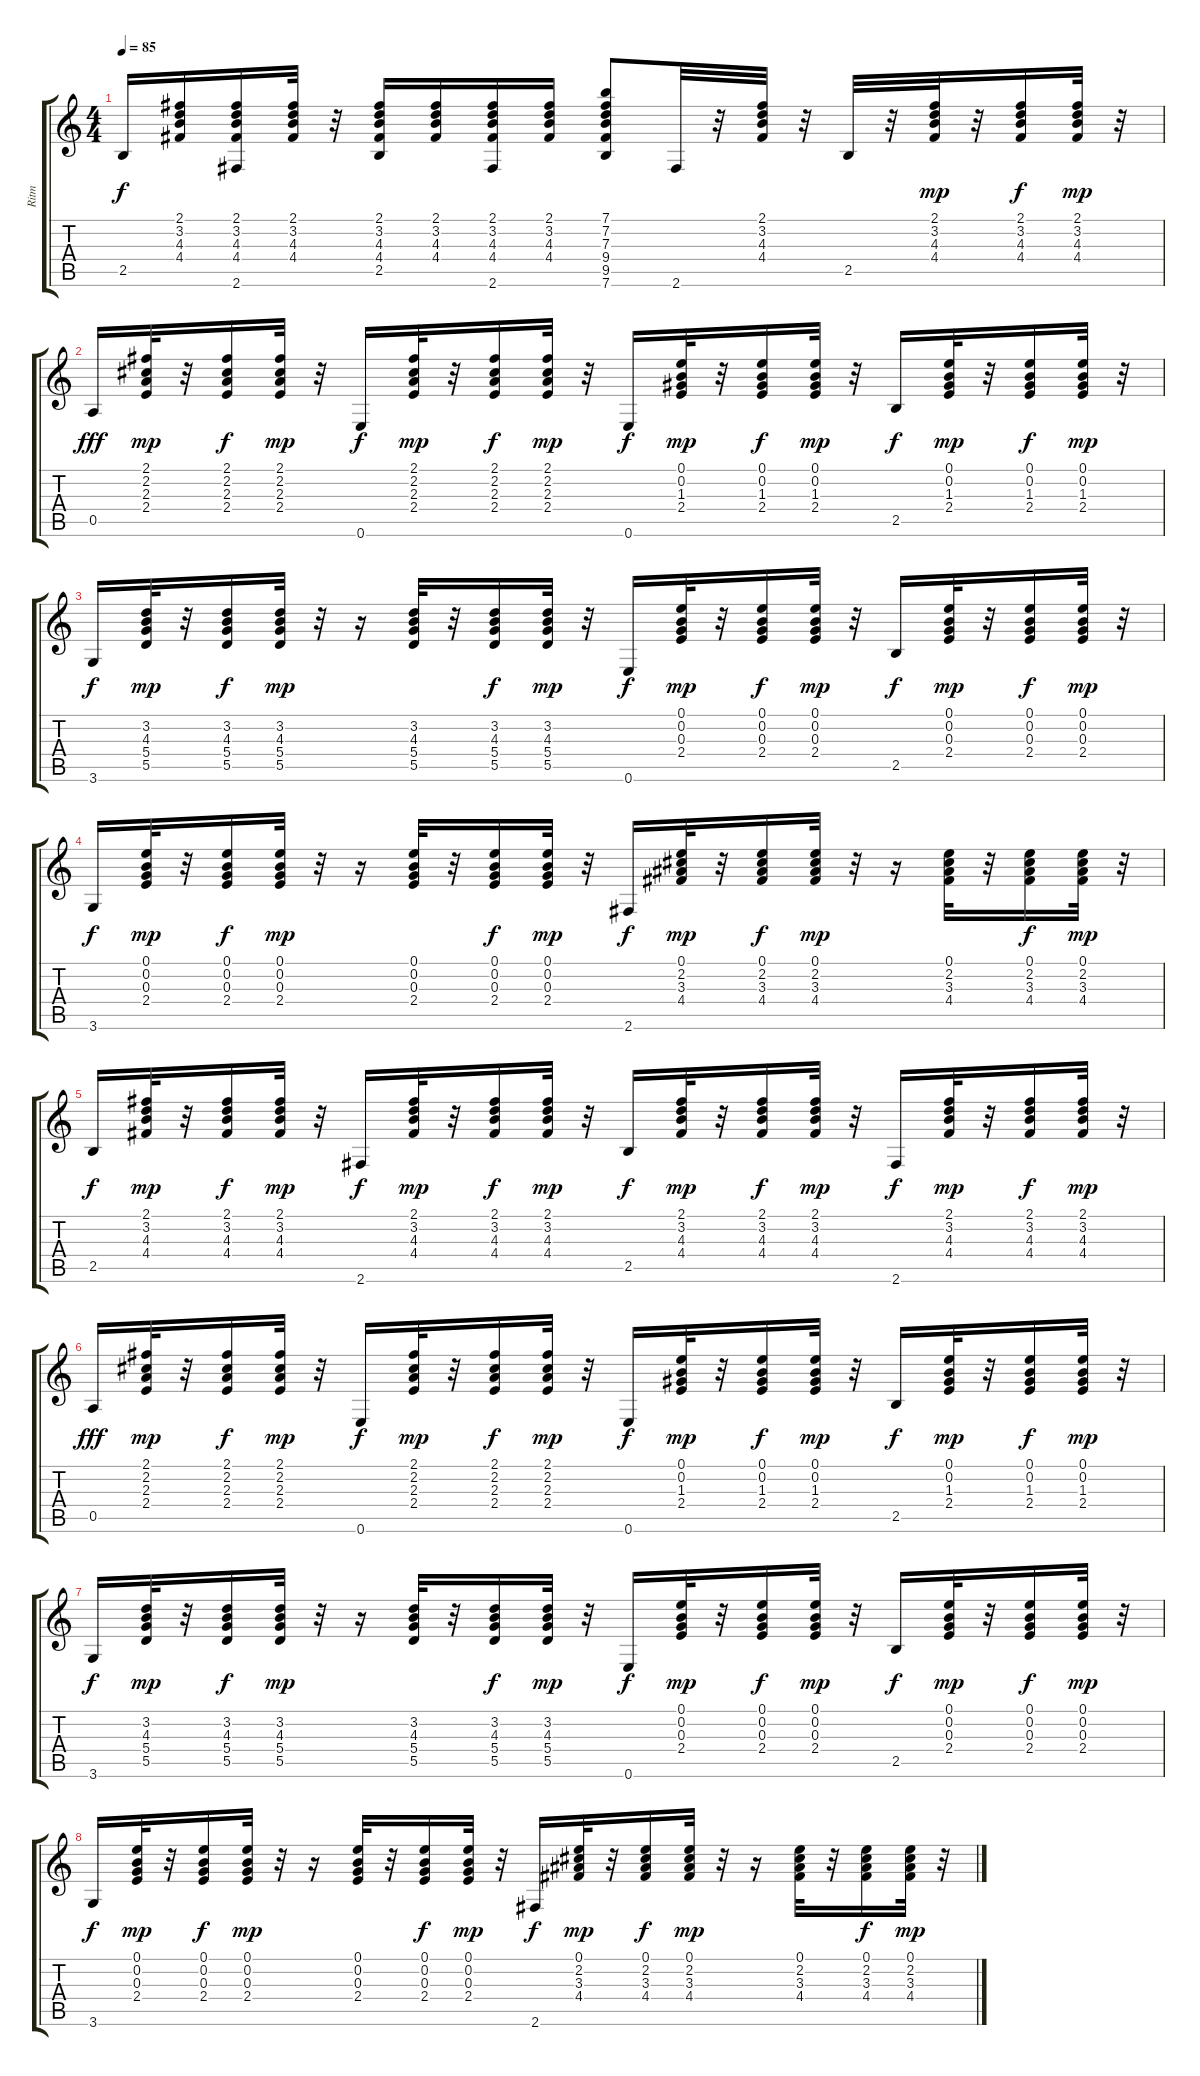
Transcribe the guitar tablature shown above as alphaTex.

\track ("Ritm" "Ritm") {instrument acousticguitarsteel}
\staff {score tabs}
\tuning (E4 B3 G3 D3 A2 E2) {hide}
\ts (4 4)
\tempo 85
\clef g2
\ks c
2.5.16{dy f} (2.1 3.2 4.3 4.4).16 (2.1 3.2 4.3 4.4 2.6).16 (2.1 3.2 4.3 4.4).32 r.32 (2.1 3.2 4.3 4.4 2.5).16 (2.1 3.2 4.3 4.4).16 (2.1 3.2 4.3 4.4 2.6).16 (2.1 3.2 4.3 4.4).16 (7.1 7.2 7.3 9.4 9.5 7.6).8 2.6.32 r.32 (2.1 3.2 4.3 4.4).32 r.32 2.5.32 r.32 (2.1 3.2 4.3 4.4).32{dy mp} r.32 (2.1 3.2 4.3 4.4).16{dy f} (2.1 3.2 4.3 4.4).32{dy mp} r.32 |
0.5.16{dy fff} (2.1 2.2 2.3 2.4).32{dy mp} r.32 (2.1 2.2 2.3 2.4).16{dy f} (2.1 2.2 2.3 2.4).32{dy mp} r.32 0.6.16{dy f} (2.1 2.2 2.3 2.4).32{dy mp} r.32 (2.1 2.2 2.3 2.4).16{dy f} (2.1 2.2 2.3 2.4).32{dy mp} r.32 0.6.16{dy f} (0.1 0.2 1.3 2.4).32{dy mp} r.32 (0.1 0.2 1.3 2.4).16{dy f} (0.1 0.2 1.3 2.4).32{dy mp} r.32 2.5.16{dy f} (0.1 0.2 1.3 2.4).32{dy mp} r.32 (0.1 0.2 1.3 2.4).16{dy f} (0.1 0.2 1.3 2.4).32{dy mp} r.32 |
3.6.16{dy f} (3.2 4.3 5.4 5.5).32{dy mp} r.32 (3.2 4.3 5.4 5.5).16{dy f} (3.2 4.3 5.4 5.5).32{dy mp} r.32 r.16 (3.2 4.3 5.4 5.5).32 r.32 (3.2 4.3 5.4 5.5).16{dy f} (3.2 4.3 5.4 5.5).32{dy mp} r.32 0.6.16{dy f} (0.1 0.2 0.3 2.4).32{dy mp} r.32 (0.1 0.2 0.3 2.4).16{dy f} (0.1 0.2 0.3 2.4).32{dy mp} r.32 2.5.16{dy f} (0.1 0.2 0.3 2.4).32{dy mp} r.32 (0.1 0.2 0.3 2.4).16{dy f} (0.1 0.2 0.3 2.4).32{dy mp} r.32 |
3.6.16{dy f} (0.1 0.2 0.3 2.4).32{dy mp} r.32 (0.1 0.2 0.3 2.4).16{dy f} (0.1 0.2 0.3 2.4).32{dy mp} r.32 r.16 (0.1 0.2 0.3 2.4).32 r.32 (0.1 0.2 0.3 2.4).16{dy f} (0.1 0.2 0.3 2.4).32{dy mp} r.32 2.6.16{dy f} (0.1 2.2 3.3 4.4).32{dy mp} r.32 (0.1 2.2 3.3 4.4).16{dy f} (0.1 2.2 3.3 4.4).32{dy mp} r.32 r.16 (0.1 2.2 3.3 4.4).32 r.32 (0.1 2.2 3.3 4.4).16{dy f} (0.1 2.2 3.3 4.4).32{dy mp} r.32 |
2.5.16{dy f} (2.1 3.2 4.3 4.4).32{dy mp} r.32 (2.1 3.2 4.3 4.4).16{dy f} (2.1 3.2 4.3 4.4).32{dy mp} r.32 2.6.16{dy f} (2.1 3.2 4.3 4.4).32{dy mp} r.32 (2.1 3.2 4.3 4.4).16{dy f} (2.1 3.2 4.3 4.4).32{dy mp} r.32 2.5.16{dy f} (2.1 3.2 4.3 4.4).32{dy mp} r.32 (2.1 3.2 4.3 4.4).16{dy f} (2.1 3.2 4.3 4.4).32{dy mp} r.32 2.6.16{dy f} (2.1 3.2 4.3 4.4).32{dy mp} r.32 (2.1 3.2 4.3 4.4).16{dy f} (2.1 3.2 4.3 4.4).32{dy mp} r.32 |
0.5.16{dy fff} (2.1 2.2 2.3 2.4).32{dy mp} r.32 (2.1 2.2 2.3 2.4).16{dy f} (2.1 2.2 2.3 2.4).32{dy mp} r.32 0.6.16{dy f} (2.1 2.2 2.3 2.4).32{dy mp} r.32 (2.1 2.2 2.3 2.4).16{dy f} (2.1 2.2 2.3 2.4).32{dy mp} r.32 0.6.16{dy f} (0.1 0.2 1.3 2.4).32{dy mp} r.32 (0.1 0.2 1.3 2.4).16{dy f} (0.1 0.2 1.3 2.4).32{dy mp} r.32 2.5.16{dy f} (0.1 0.2 1.3 2.4).32{dy mp} r.32 (0.1 0.2 1.3 2.4).16{dy f} (0.1 0.2 1.3 2.4).32{dy mp} r.32 |
3.6.16{dy f} (3.2 4.3 5.4 5.5).32{dy mp} r.32 (3.2 4.3 5.4 5.5).16{dy f} (3.2 4.3 5.4 5.5).32{dy mp} r.32 r.16 (3.2 4.3 5.4 5.5).32 r.32 (3.2 4.3 5.4 5.5).16{dy f} (3.2 4.3 5.4 5.5).32{dy mp} r.32 0.6.16{dy f} (0.1 0.2 0.3 2.4).32{dy mp} r.32 (0.1 0.2 0.3 2.4).16{dy f} (0.1 0.2 0.3 2.4).32{dy mp} r.32 2.5.16{dy f} (0.1 0.2 0.3 2.4).32{dy mp} r.32 (0.1 0.2 0.3 2.4).16{dy f} (0.1 0.2 0.3 2.4).32{dy mp} r.32 |
3.6.16{dy f} (0.1 0.2 0.3 2.4).32{dy mp} r.32 (0.1 0.2 0.3 2.4).16{dy f} (0.1 0.2 0.3 2.4).32{dy mp} r.32 r.16 (0.1 0.2 0.3 2.4).32 r.32 (0.1 0.2 0.3 2.4).16{dy f} (0.1 0.2 0.3 2.4).32{dy mp} r.32 2.6.16{dy f} (0.1 2.2 3.3 4.4).32{dy mp} r.32 (0.1 2.2 3.3 4.4).16{dy f} (0.1 2.2 3.3 4.4).32{dy mp} r.32 r.16 (0.1 2.2 3.3 4.4).32 r.32 (0.1 2.2 3.3 4.4).16{dy f} (0.1 2.2 3.3 4.4).32{dy mp} r.32
